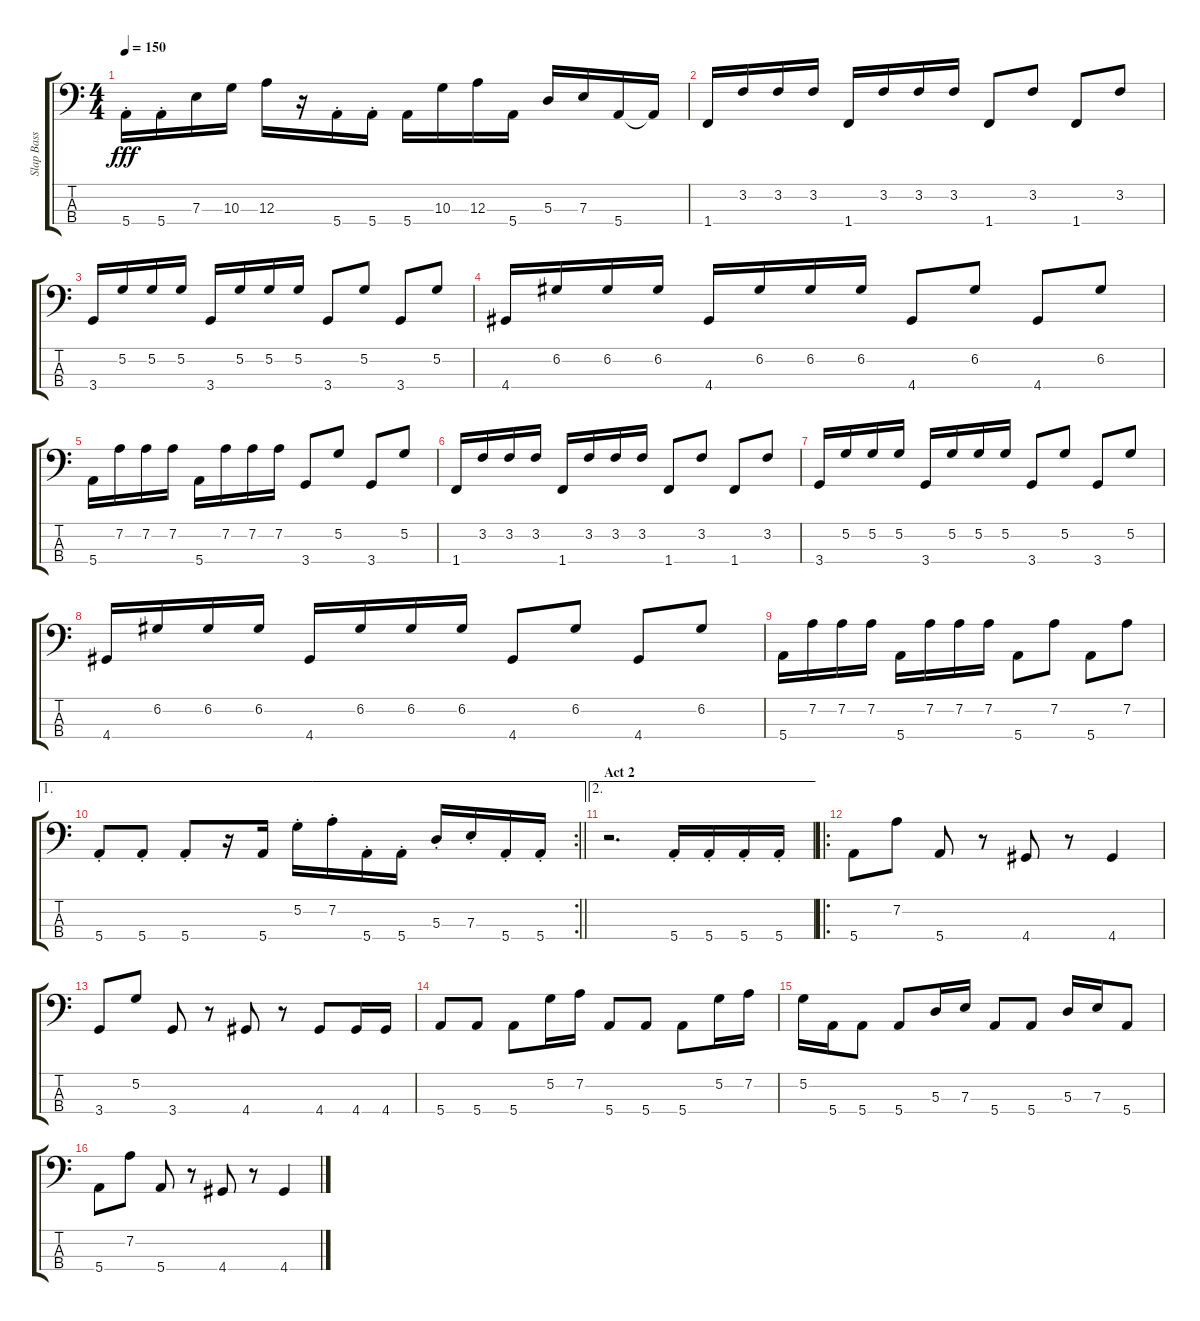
\track ("Slap Bass" "Slap Bass") {instrument slapbass2}
\staff {score tabs}
\tuning (G2 D2 A1 E1) {hide}
\ts (4 4)
\tempo 150
\clef f4
\ks c
5.4{st}.16{dy fff} 5.4{st}.16 7.3.16 10.3.16 12.3.16 r.16 5.4{st}.16 5.4{st}.16 5.4.16 10.3.16 12.3.16 5.4.16 5.3.16 7.3.16 5.4.16 5.4{t}.16 |
1.4.16 3.2.16 3.2.16 3.2.16 1.4.16 3.2.16 3.2.16 3.2.16 1.4.8 3.2.8 1.4.8 3.2.8 |
3.4.16 5.2.16 5.2.16 5.2.16 3.4.16 5.2.16 5.2.16 5.2.16 3.4.8 5.2.8 3.4.8 5.2.8 |
4.4.16 6.2.16 6.2.16 6.2.16 4.4.16 6.2.16 6.2.16 6.2.16 4.4.8 6.2.8 4.4.8 6.2.8 |
5.4.16 7.2.16 7.2.16 7.2.16 5.4.16 7.2.16 7.2.16 7.2.16 3.4.8 5.2.8 3.4.8 5.2.8 |
1.4.16 3.2.16 3.2.16 3.2.16 1.4.16 3.2.16 3.2.16 3.2.16 1.4.8 3.2.8 1.4.8 3.2.8 |
3.4.16 5.2.16 5.2.16 5.2.16 3.4.16 5.2.16 5.2.16 5.2.16 3.4.8 5.2.8 3.4.8 5.2.8 |
4.4.16 6.2.16 6.2.16 6.2.16 4.4.16 6.2.16 6.2.16 6.2.16 4.4.8 6.2.8 4.4.8 6.2.8 |
5.4.16 7.2.16 7.2.16 7.2.16 5.4.16 7.2.16 7.2.16 7.2.16 5.4.8 7.2.8 5.4.8 7.2.8 |
\ae 1
\rc 2
\barLineRight lightlight
5.4{st}.8 5.4{st}.8 5.4{st}.8 r.16 5.4.16 5.2{st}.16 7.2{st}.16 5.4{st}.16 5.4{st}.16 5.3{st}.16 7.3{st}.16 5.4{st}.16 5.4{st}.16 |
\ae 2
\section ("" "Act 2")
r.2{d} 5.4{st}.16 5.4{st}.16 5.4{st}.16 5.4{st}.16 |
\ro
5.4.8 7.2.8 5.4.8 r.8 4.4.8 r.8 4.4.4 |
3.4.8 5.2.8 3.4.8 r.8 4.4.8 r.8 4.4.8 4.4.16 4.4.16 |
5.4.8 5.4.8 5.4.8 5.2.16 7.2.16 5.4.8 5.4.8 5.4.8 5.2.16 7.2.16 |
5.2.16 5.4.16 5.4.8 5.4.8 5.3.16 7.3.16 5.4.8 5.4.8 5.3.16 7.3.16 5.4.8 |
5.4.8 7.2.8 5.4.8 r.8 4.4.8 r.8 4.4.4
